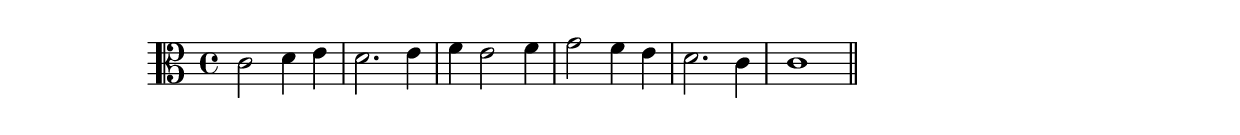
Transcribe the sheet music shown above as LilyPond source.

\version "2.19.49"
%{\header {
  composer = "B. Crowell"
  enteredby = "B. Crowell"
}%}
\score{{\key c \major
\time 4/4
%{\tempo 4=85
%}\clef C
\relative c' {
 c2 d4 e | d2. e4 | f4 e2 f4 | g2 f4 e | d2. c4 | c1 
 \bar "||"
}

}}